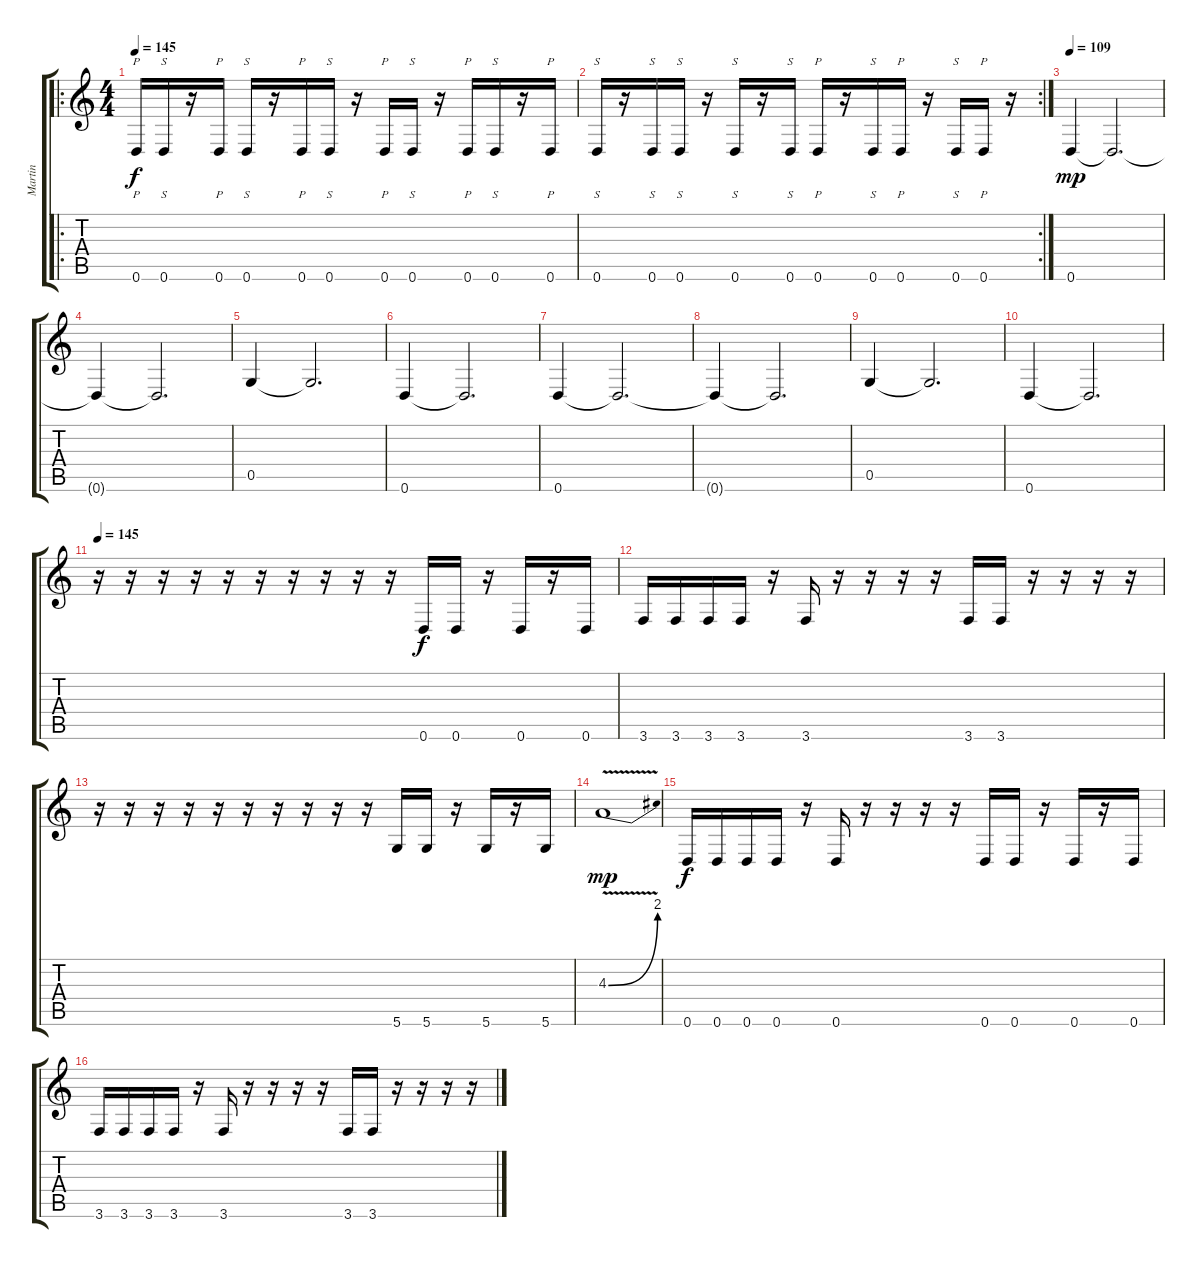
\track ("Martin" "Martin") {instrument overdrivenguitar}
\staff {score tabs}
\tuning (D4 A3 F3 C3 G2 D2) {hide}
\ro
\ts (4 4)
\tempo 145
\clef g2
\ks c
0.6.16{p dy f} 0.6.16{s} r.16 0.6.16{p} 0.6.16{s} r.16 0.6.16{p} 0.6.16{s} r.16 0.6.16{p} 0.6.16{s} r.16 0.6.16{p} 0.6.16{s} r.16 0.6.16{p} |
\rc 2
0.6.16{s} r.16 0.6.16{s} 0.6.16{s} r.16 0.6.16{s} r.16 0.6.16{s} 0.6.16{p} r.16 0.6.16{s} 0.6.16{p} r.16 0.6.16{s} 0.6.16{p} r.16 |
\tempo 109
0.6.4{dy mp} 0.6{t}.2{d} |
0.6{t}.4 0.6{t}.2{d} |
0.5.4 0.5{t}.2{d} |
0.6.4 0.6{t}.2{d} |
0.6.4 0.6{t}.2{d} |
0.6{t}.4 0.6{t}.2{d} |
0.5.4 0.5{t}.2{d} |
0.6.4 0.6{t}.2{d} |
\tempo 145
r.16 r.16 r.16 r.16 r.16 r.16 r.16 r.16 r.16 r.16 0.6.16{dy f} 0.6.16 r.16 0.6.16 r.16 0.6.16 |
3.6.16 3.6.16 3.6.16 3.6.16 r.16 3.6.16 r.16 r.16 r.16 r.16 3.6.16 3.6.16 r.16 r.16 r.16 r.16 |
r.16 r.16 r.16 r.16 r.16 r.16 r.16 r.16 r.16 r.16 5.6.16 5.6.16 r.16 5.6.16 r.16 5.6.16 |
4.3{be (bend 0 0 60 8) v}.1{dy mp} |
0.6.16{dy f} 0.6.16 0.6.16 0.6.16 r.16 0.6.16 r.16 r.16 r.16 r.16 0.6.16 0.6.16 r.16 0.6.16 r.16 0.6.16 |
3.6.16 3.6.16 3.6.16 3.6.16 r.16 3.6.16 r.16 r.16 r.16 r.16 3.6.16 3.6.16 r.16 r.16 r.16 r.16
